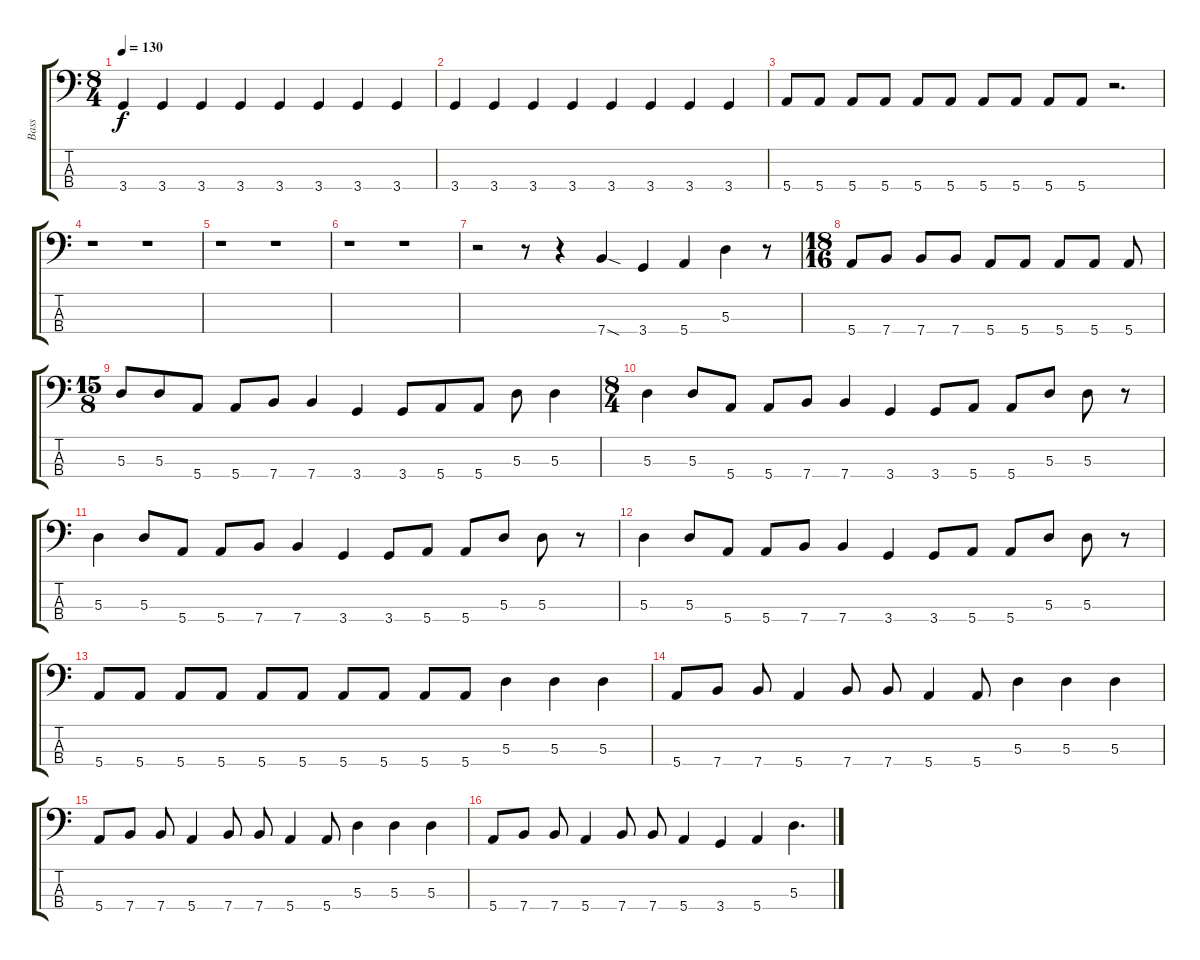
\track ("Bass" "Bass") {instrument fretlessbass}
\staff {score tabs}
\tuning (G2 D2 A1 E1) {hide}
\ts (8 4)
\tempo 130
\clef f4
\ks c
3.4.4{dy f} 3.4.4 3.4.4 3.4.4 3.4.4 3.4.4 3.4.4 3.4.4 |
3.4.4 3.4.4 3.4.4 3.4.4 3.4.4 3.4.4 3.4.4 3.4.4 |
5.4.8 5.4.8 5.4.8 5.4.8 5.4.8 5.4.8 5.4.8 5.4.8 5.4.8 5.4.8 r.2{d} |
r.1 r.1 |
r.1 r.1 |
r.1 r.1 |
r.2 r.8 r.4 7.4{sod}.4 3.4.4 5.4.4 5.3.4 r.8 |
\ts (18 16)
5.4.8 7.4.8 7.4.8 7.4.8 5.4.8 5.4.8 5.4.8 5.4.8 5.4.8 |
\ts (15 8)
5.3.8 5.3.8 5.4.8 5.4.8 7.4.8 7.4.4 3.4.4 3.4.8 5.4.8 5.4.8 5.3.8 5.3.4 |
\ts (8 4)
5.3.4 5.3.8 5.4.8 5.4.8 7.4.8 7.4.4 3.4.4 3.4.8 5.4.8 5.4.8 5.3.8 5.3.8 r.8 |
5.3.4 5.3.8 5.4.8 5.4.8 7.4.8 7.4.4 3.4.4 3.4.8 5.4.8 5.4.8 5.3.8 5.3.8 r.8 |
5.3.4 5.3.8 5.4.8 5.4.8 7.4.8 7.4.4 3.4.4 3.4.8 5.4.8 5.4.8 5.3.8 5.3.8 r.8 |
5.4.8 5.4.8 5.4.8 5.4.8 5.4.8 5.4.8 5.4.8 5.4.8 5.4.8 5.4.8 5.3.4 5.3.4 5.3.4 |
5.4.8 7.4.8 7.4.8 5.4.4 7.4.8 7.4.8 5.4.4 5.4.8 5.3.4 5.3.4 5.3.4 |
5.4.8 7.4.8 7.4.8 5.4.4 7.4.8 7.4.8 5.4.4 5.4.8 5.3.4 5.3.4 5.3.4 |
5.4.8 7.4.8 7.4.8 5.4.4 7.4.8 7.4.8 5.4.4 3.4.4 5.4.4 5.3.4{d}
